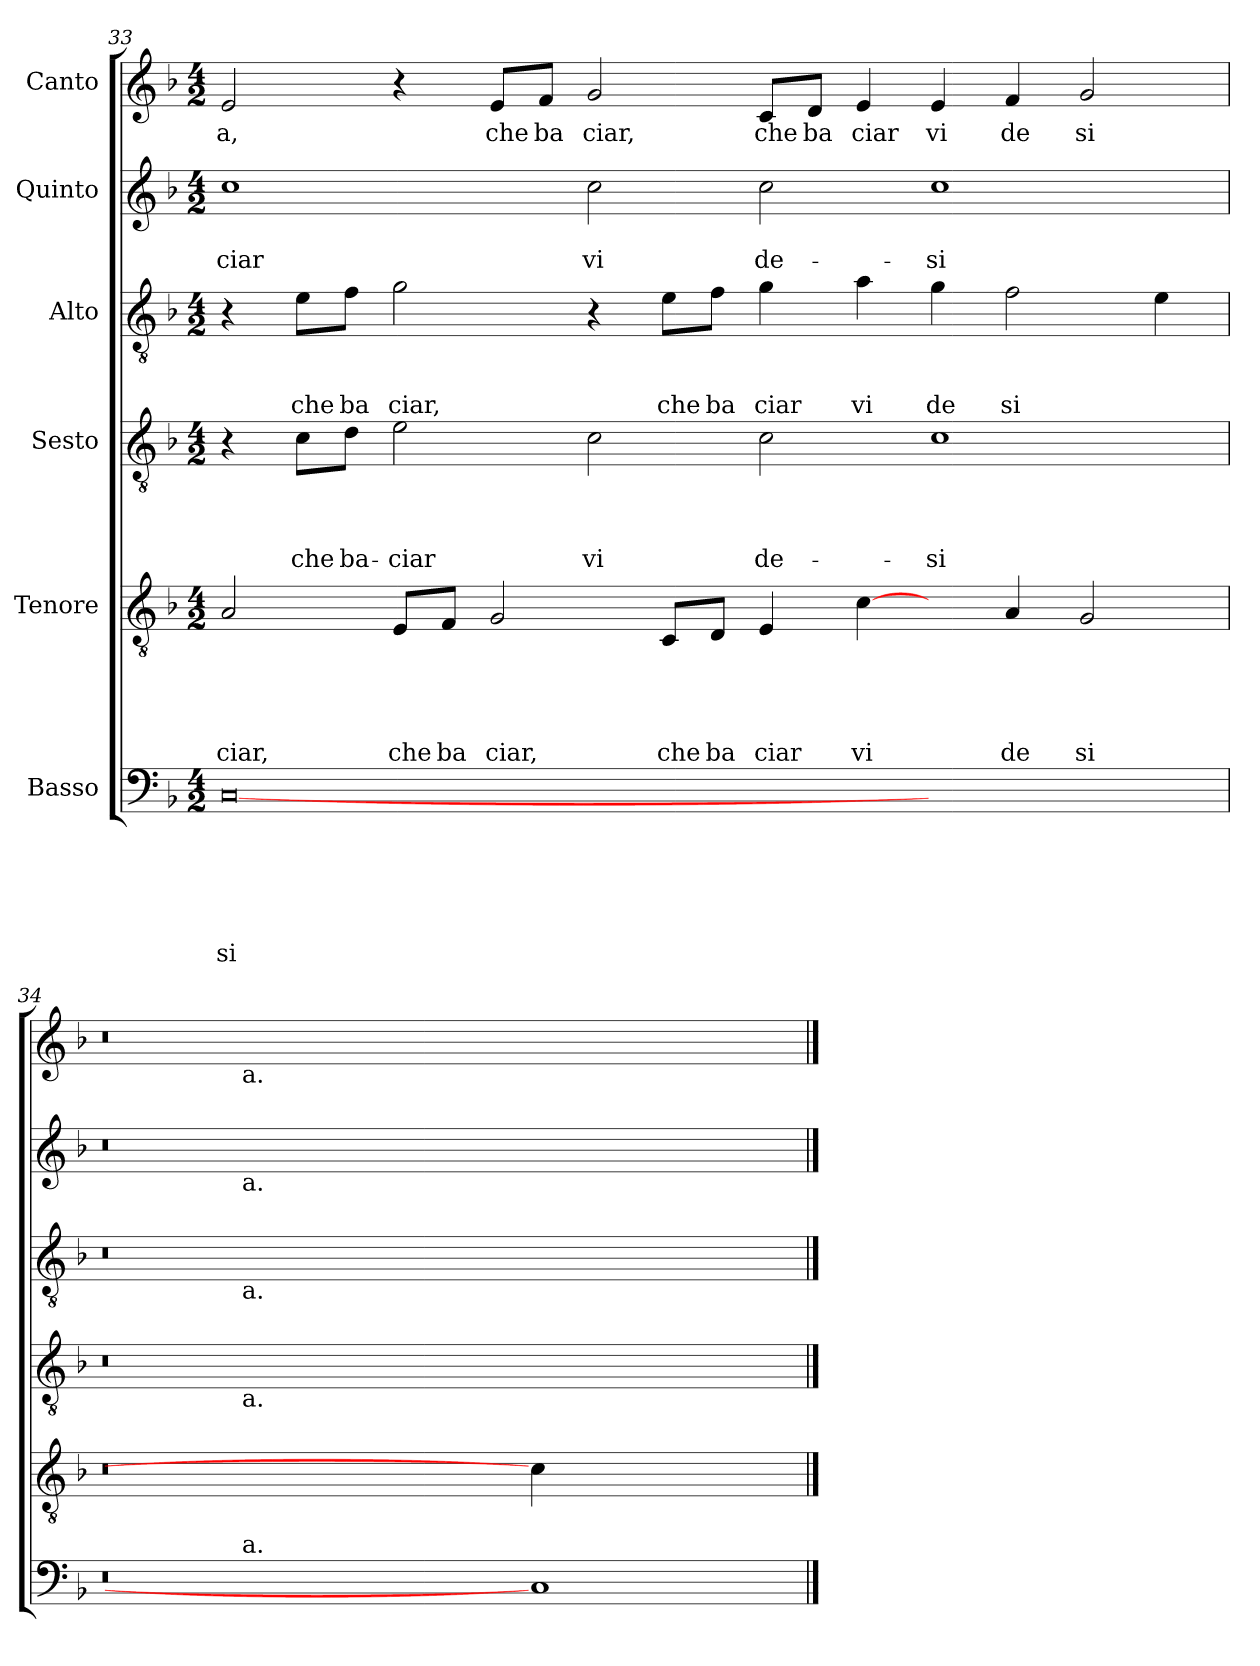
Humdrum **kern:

**kern	**text	**text	**text	**text	**text	**text	**kern	**text	**text	**text	**text	**text	**kern	**text	**text	**text	**text	**kern	**text	**text	**text	**kern	**text	**text	**kern	**text
*part6	*part6	*part6	*part6	*part6	*part6	*part6	*part5	*part5	*part5	*part5	*part5	*part5	*part4	*part4	*part4	*part4	*part4	*part3	*part3	*part3	*part3	*part2	*part2	*part2	*part1	*part1
*staff6	*staff6	*staff6	*staff6	*staff6	*staff6	*staff6	*staff5	*staff5	*staff5	*staff5	*staff5	*staff5	*staff4	*staff4	*staff4	*staff4	*staff4	*staff3	*staff3	*staff3	*staff3	*staff2	*staff2	*staff2	*staff1	*staff1
*I"Basso	*	*	*	*	*	*	*I"Tenore	*	*	*	*	*	*I"Sesto	*	*	*	*	*I"Alto	*	*	*	*I"Quinto	*	*	*I"Canto	*
*clefF4	*	*	*	*	*	*	*clefGv2	*	*	*	*	*	*clefGv2	*	*	*	*	*clefGv2	*	*	*	*clefG2	*	*	*clefG2	*
*k[b-]	*	*	*	*	*	*	*k[b-]	*	*	*	*	*	*k[b-]	*	*	*	*	*k[b-]	*	*	*	*k[b-]	*	*	*k[b-]	*
*F:	*	*	*	*	*	*	*F:	*	*	*	*	*	*F:	*	*	*	*	*F:	*	*	*	*F:	*	*	*F:	*
*M4/2	*	*	*	*	*	*	*M4/2	*	*	*	*	*	*M4/2	*	*	*	*	*M4/2	*	*	*	*M4/2	*	*	*M4/2	*
=33	=33	=33	=33	=33	=33	=33	=33	=33	=33	=33	=33	=33	=33	=33	=33	=33	=33	=33	=33	=33	=33	=33	=33	=33	=33	=33
!	!	!	!	!	!	!LO:LY:b	!	!	!	!	!	!LO:LY:b	!	!	!	!	!	!	!	!	!	!	!	!LO:LY:b	!	!LO:LY:b
[0C	.	.	.	.	.	si	2A/	.	.	.	.	ciar,	4r	.	.	.	.	4r	.	.	.	1cc	.	-ciar	2e</	a,
!	!	!	!	!	!	!	!	!	!	!	!	!	!	!	!	!	!LO:LY:b	!	!	!	!LO:LY:b	!	!	!	!	!
.	.	.	.	.	.	.	.	.	.	.	.	.	8c\L	.	.	.	che	8e\L	.	.	che	.	.	.	.	.
!	!	!	!	!	!	!	!	!	!	!	!	!	!	!	!	!	!LO:LY:b	!	!	!	!LO:LY:b	!	!	!	!	!
.	.	.	.	.	.	.	.	.	.	.	.	.	8d\J	.	.	.	ba-	8f\J	.	.	ba	.	.	.	.	.
!	!	!	!	!	!	!	!	!	!	!	!	!LO:LY:b	!	!	!	!	!LO:LY:b	!	!	!	!LO:LY:b	!	!	!	!	!
.	.	.	.	.	.	.	8E/L	.	.	.	.	che	2e\	.	.	.	-ciar	2g\	.	.	ciar,	.	.	.	4r	.
!	!	!	!	!	!	!	!	!	!	!	!	!LO:LY:b	!	!	!	!	!	!	!	!	!	!	!	!	!	!
.	.	.	.	.	.	.	8F/J	.	.	.	.	ba	.	.	.	.	.	.	.	.	.	.	.	.	.	.
!	!	!	!	!	!	!	!	!	!	!	!	!LO:LY:b	!	!	!	!	!	!	!	!	!	!	!	!	!	!LO:LY:b
.	.	.	.	.	.	.	2G/	.	.	.	.	ciar,	.	.	.	.	.	.	.	.	.	.	.	.	8e/L	che
!	!	!	!	!	!	!	!	!	!	!	!	!	!	!	!	!	!	!	!	!	!	!	!	!	!	!LO:LY:b
.	.	.	.	.	.	.	.	.	.	.	.	.	.	.	.	.	.	.	.	.	.	.	.	.	8f/J	ba
!	!	!	!	!	!	!	!	!	!	!	!	!	!	!	!	!	!LO:LY:b	!	!	!	!	!	!	!LO:LY:b	!	!LO:LY:b
.	.	.	.	.	.	.	.	.	.	.	.	.	2c\	.	.	.	vi	4r	.	.	.	2cc\	.	vi	2g/	ciar,
!	!	!	!	!	!	!	!	!	!	!	!	!LO:LY:b	!	!	!	!	!	!	!	!	!LO:LY:b	!	!	!	!	!
.	.	.	.	.	.	.	8C/L	.	.	.	.	che	.	.	.	.	.	8e\L	.	.	che	.	.	.	.	.
!	!	!	!	!	!	!	!	!	!	!	!	!LO:LY:b	!	!	!	!	!	!	!	!	!LO:LY:b	!	!	!	!	!
.	.	.	.	.	.	.	8D/J	.	.	.	.	ba	.	.	.	.	.	8f\J	.	.	ba	.	.	.	.	.
!	!	!	!	!	!	!	!	!	!	!	!	!LO:LY:b	!	!	!	!	!LO:LY:b	!	!	!	!LO:LY:b	!	!	!LO:LY:b	!	!LO:LY:b
.	.	.	.	.	.	.	4E/	.	.	.	.	ciar	2c\	.	.	.	de-	4g\	.	.	ciar	2cc\	.	de-	8c/L	che
!	!	!	!	!	!	!	!	!	!	!	!	!	!	!	!	!	!	!	!	!	!	!	!	!	!	!LO:LY:b
.	.	.	.	.	.	.	.	.	.	.	.	.	.	.	.	.	.	.	.	.	.	.	.	.	8d/J	ba
!	!	!	!	!	!	!	!	!	!	!	!	!LO:LY:b	!	!	!	!	!	!	!	!	!LO:LY:b	!	!	!	!	!LO:LY:b
.	.	.	.	.	.	.	[4c\	.	.	.	.	vi	.	.	.	.	.	4a\	.	.	vi	.	.	.	4e/	ciar
!	!	!	!	!	!	!	!	!	!	!	!	!	!	!	!	!	!LO:LY:b	!	!	!	!LO:LY:b	!	!	!LO:LY:b	!	!LO:LY:b
1ryy	.	.	.	.	.	.	4ryy	.	.	.	.	.	1c	.	.	.	-si-	4g\	.	.	de	1cc	.	-si-	4e/	vi
!	!	!	!	!	!	!	!	!	!	!	!	!LO:LY:b	!	!	!	!	!	!	!	!	!LO:LY:b	!	!	!	!	!LO:LY:b
.	.	.	.	.	.	.	4A/	.	.	.	.	de	.	.	.	.	.	2f\	.	.	si	.	.	.	4f/	de
!	!	!	!	!	!	!	!	!	!	!	!	!LO:LY:b	!	!	!	!	!	!	!	!	!	!	!	!	!	!LO:LY:b
.	.	.	.	.	.	.	2G/	.	.	.	.	si	.	.	.	.	.	.	.	.	.	.	.	.	2g/	si
.	.	.	.	.	.	.	.	.	.	.	.	.	.	.	.	.	.	4e\	.	.	.	.	.	.	.	.
=34	=34	=34	=34	=34	=34	=34	=34	=34	=34	=34	=34	=34	=34	=34	=34	=34	=34	=34	=34	=34	=34	=34	=34	=34	=34	=34
*^	*	*	*	*	*	*	*	*	*	*	*	*	*^	*	*	*	*	*^	*	*	*	*^	*	*	*^	*
0r	4ryy	.	.	.	.	.	.	0r	.	.	.	.	.	0r	4ryy	.	.	.	.	0r	4ryy	.	.	.	0r	4ryy	.	.	0r	4ryy	.
.	8ryy	.	.	.	.	.	.	.	.	.	.	.	.	.	8ryy	.	.	.	.	.	8ryy	.	.	.	.	8ryy	.	.	.	8ryy	.
.	32ryy	.	.	.	.	.	.	.	.	.	.	.	.	.	32ryy	.	.	.	.	.	32ryy	.	.	.	.	32ryy	.	.	.	32ryy	.
!	!	!	!	!	!	!	!	!	!	!	!	!	!	!	!	!	!	!	!	!	!	!	!	!	!	!	!	!	!	!LO:TX:b:t=a.	!
!	!	!	!	!	!	!	!	!	!	!	!	!	!	!	!	!	!	!	!	!	!	!	!	!	!	!LO:TX:b:t=a.	!	!	!	!	!
!	!	!	!	!	!	!	!	!	!	!	!	!	!	!	!	!	!	!	!	!	!LO:TX:b:t=a.	!	!	!	!	!	!	!	!	!	!
!	!	!	!	!	!	!	!	!	!	!	!	!	!	!	!LO:TX:b:t=a.	!	!	!	!	!	!	!	!	!	!	!	!	!	!	!	!
!	!LO:TX:a:t=a.	!	!	!	!	!	!	!	!	!	!	!	!	!	!	!	!	!	!	!	!	!	!	!	!	!	!	!	!	!	!
.	1ryy	.	.	.	.	.	.	.	.	.	.	.	.	.	1ryy	.	.	.	.	.	1ryy	.	.	.	.	1ryy	.	.	.	1ryy	.
.	1ryy	.	.	.	.	.	.	.	.	.	.	.	.	.	1ryy	.	.	.	.	.	1ryy	.	.	.	.	1ryy	.	.	.	1ryy	.
1C]	.	.	.	.	.	.	.	4c\]	.	.	.	.	.	1ryy	.	.	.	.	.	1ryy	.	.	.	.	1ryy	.	.	.	1ryy	.	.
.	.	.	.	.	.	.	.	2.ryy	.	.	.	.	.	.	.	.	.	.	.	.	.	.	.	.	.	.	.	.	.	.	.
.	2ryy	.	.	.	.	.	.	.	.	.	.	.	.	.	2ryy	.	.	.	.	.	2ryy	.	.	.	.	2ryy	.	.	.	2ryy	.
.	16.ryy	.	.	.	.	.	.	.	.	.	.	.	.	.	16.ryy	.	.	.	.	.	16.ryy	.	.	.	.	16.ryy	.	.	.	16.ryy	.
*	*	*	*	*	*	*	*	*	*	*	*	*	*	*v	*v	*	*	*	*	*	*	*	*	*	*v	*v	*	*	*v	*v	*
*v	*v	*	*	*	*	*	*	*	*	*	*	*	*	*	*	*	*	*	*v	*v	*	*	*	*	*	*	*	*
==	==	==	==	==	==	==	==	==	==	==	==	==	==	==	==	==	==	==	==	==	==	==	==	==	==	==
*-	*-	*-	*-	*-	*-	*-	*-	*-	*-	*-	*-	*-	*-	*-	*-	*-	*-	*-	*-	*-	*-	*-	*-	*-	*-	*-
